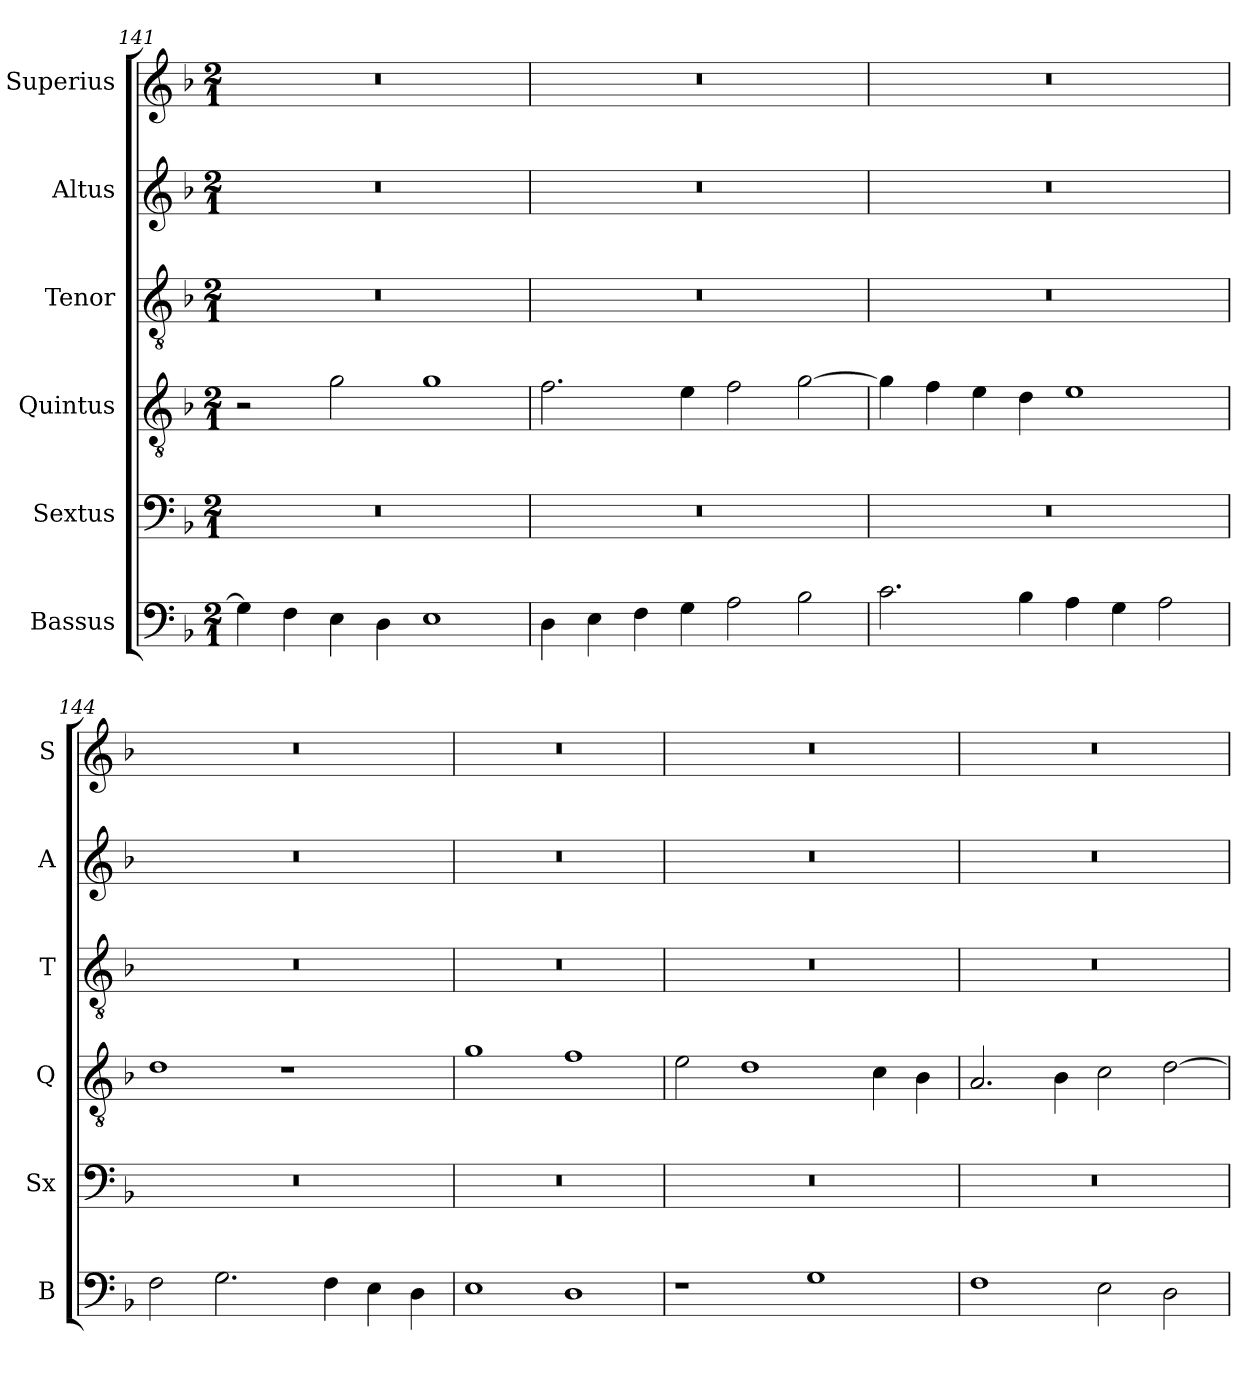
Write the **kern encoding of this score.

**kern	**kern	**kern	**kern	**kern	**kern
*part6	*part5	*part4	*part3	*part2	*part1
*staff6	*staff5	*staff4	*staff3	*staff2	*staff1
*I"Bassus	*I"Sextus	*I"Quintus	*I"Tenor	*I"Altus	*I"Superius
*I'B	*I'Sx	*I'Q	*I'T	*I'A	*I'S
*clefF4	*clefF4	*clefGv2	*clefGv2	*clefG2	*clefG2
*k[b-]	*k[b-]	*k[b-]	*k[b-]	*k[b-]	*k[b-]
*M2/1	*M2/1	*M2/1	*M2/1	*M2/1	*M2/1
=141	=141	=141	=141	=141	=141
4G\]	0r	2r	0r	0r	0r
4F\	.	.	.	.	.
4E\	.	2g\	.	.	.
4D\	.	.	.	.	.
1E	.	1g	.	.	.
=142	=142	=142	=142	=142	=142
4D\	0r	2.f\	0r	0r	0r
4E\	.	.	.	.	.
4F\	.	.	.	.	.
4G\	.	4e\	.	.	.
2A\	.	2f\	.	.	.
2B-\	.	[2g\	.	.	.
=143	=143	=143	=143	=143	=143
2.c\	0r	4g\]	0r	0r	0r
.	.	4f\	.	.	.
.	.	4e\	.	.	.
4B-\	.	4d\	.	.	.
4A\	.	1e	.	.	.
4G\	.	.	.	.	.
2A\	.	.	.	.	.
=144	=144	=144	=144	=144	=144
2F\	0r	1d	0r	0r	0r
2.G\	.	.	.	.	.
.	.	1r	.	.	.
4F\	.	.	.	.	.
4E\	.	.	.	.	.
4D\	.	.	.	.	.
=145	=145	=145	=145	=145	=145
1E	0r	1g	0r	0r	0r
1D	.	1f	.	.	.
=146	=146	=146	=146	=146	=146
1r	0r	2e\	0r	0r	0r
.	.	1d	.	.	.
1G	.	.	.	.	.
.	.	4c\	.	.	.
.	.	4B-\	.	.	.
=147	=147	=147	=147	=147	=147
1F	0r	2.A/	0r	0r	0r
.	.	4B-\	.	.	.
2E\	.	2c\	.	.	.
2D\	.	[2d\	.	.	.
=	=	=	=	=	=
*-	*-	*-	*-	*-	*-
